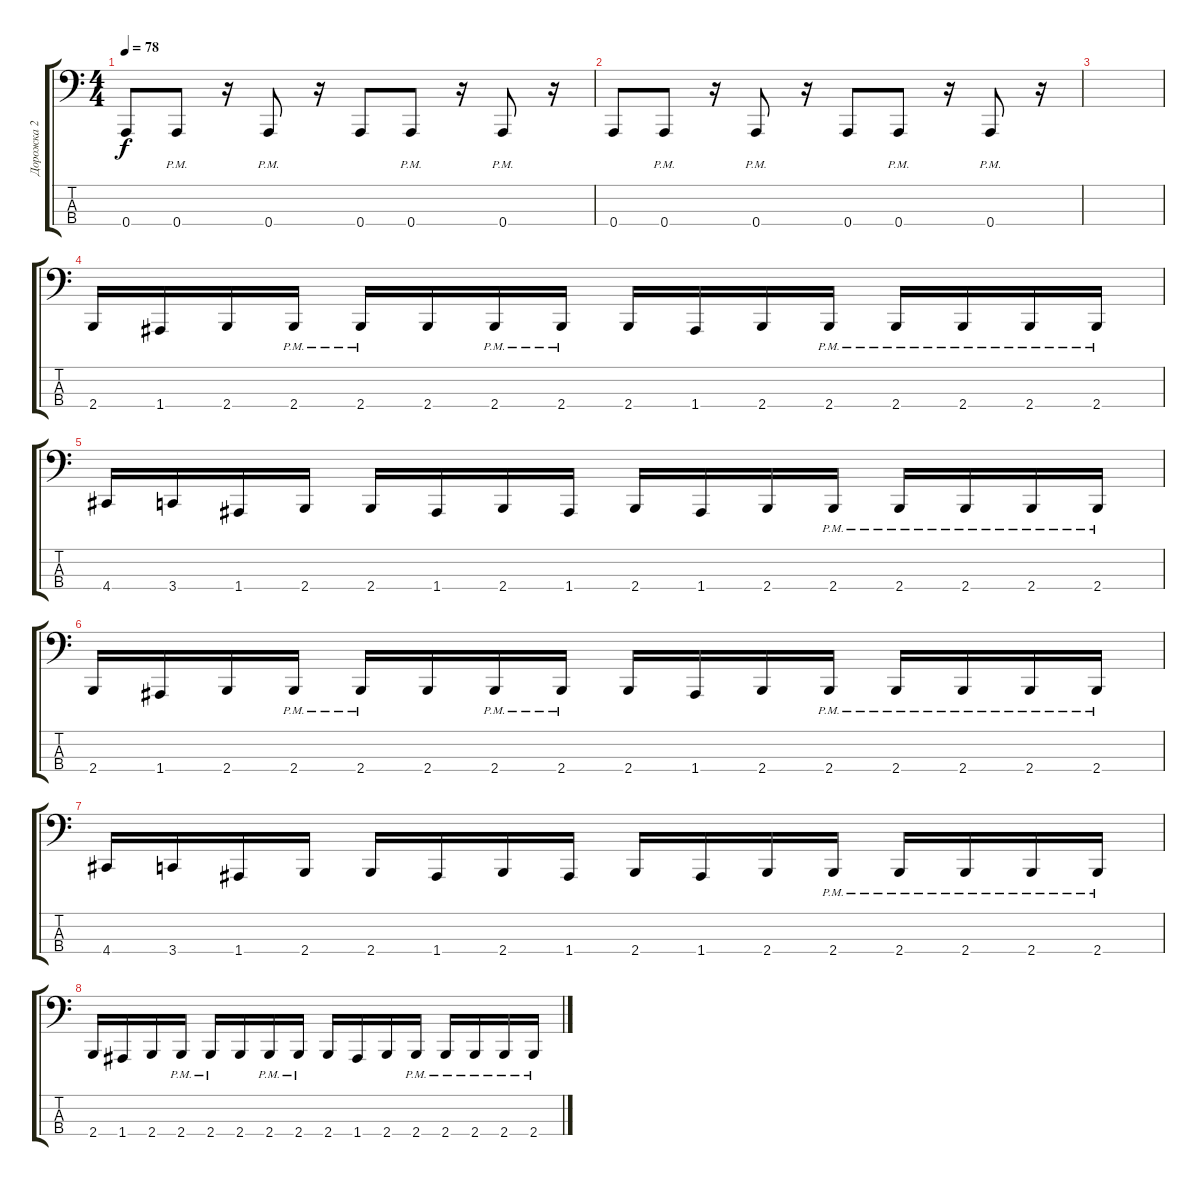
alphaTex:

\track ("Дорожка 2" "Дорожка 2") {instrument fretlessbass}
\staff {score tabs}
\tuning (C2 G1 D1 A0) {hide}
\ts (4 4)
\tempo 78
\clef f4
\ks c
0.4.8{dy f} 0.4{pm}.8 r.16 0.4{pm}.8 r.16 0.4.8 0.4{pm}.8 r.16 0.4{pm}.8 r.16 |
0.4.8 0.4{pm}.8 r.16 0.4{pm}.8 r.16 0.4.8 0.4{pm}.8 r.16 0.4{pm}.8 r.16 |
|
2.4.16 1.4.16 2.4.16 2.4{pm}.16 2.4{pm}.16 2.4.16 2.4{pm}.16 2.4{pm}.16 2.4.16 1.4.16 2.4.16 2.4{pm}.16 2.4{pm}.16 2.4{pm}.16 2.4{pm}.16 2.4{pm}.16 |
4.4.16 3.4.16 1.4.16 2.4.16 2.4.16 1.4.16 2.4.16 1.4.16 2.4.16 1.4.16 2.4.16 2.4{pm}.16 2.4{pm}.16 2.4{pm}.16 2.4{pm}.16 2.4{pm}.16 |
2.4.16 1.4.16 2.4.16 2.4{pm}.16 2.4{pm}.16 2.4.16 2.4{pm}.16 2.4{pm}.16 2.4.16 1.4.16 2.4.16 2.4{pm}.16 2.4{pm}.16 2.4{pm}.16 2.4{pm}.16 2.4{pm}.16 |
4.4.16 3.4.16 1.4.16 2.4.16 2.4.16 1.4.16 2.4.16 1.4.16 2.4.16 1.4.16 2.4.16 2.4{pm}.16 2.4{pm}.16 2.4{pm}.16 2.4{pm}.16 2.4{pm}.16 |
2.4.16 1.4.16 2.4.16 2.4{pm}.16 2.4{pm}.16 2.4.16 2.4{pm}.16 2.4{pm}.16 2.4.16 1.4.16 2.4.16 2.4{pm}.16 2.4{pm}.16 2.4{pm}.16 2.4{pm}.16 2.4{pm}.16
